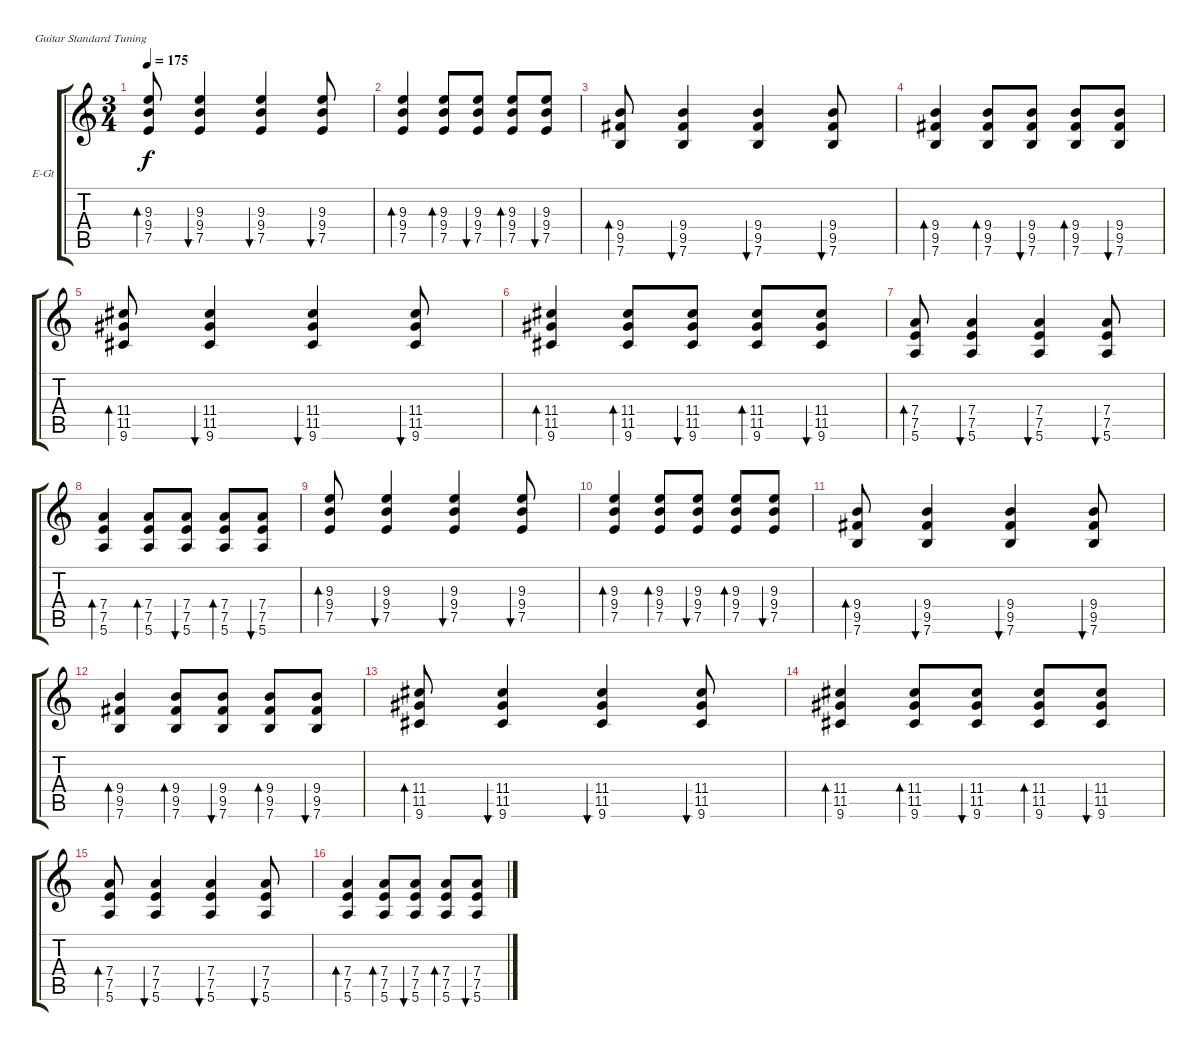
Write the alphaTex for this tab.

\bracketExtendMode groupsimilarinstruments
\firstSystemTrackNameOrientation horizontal
\otherSystemsTrackNameOrientation horizontal
\track ("Rhythm Guitar" "E-Gt") {instrument distortionguitar}
\staff {score tabs}
\tuning (E4 B3 G3 D3 A2 E2)
\ts (3 4)
\tempo 175
\clef g2
\ks c
(9.3 9.4 7.5).8{bd 60 dy f} (9.3 9.4 7.5).4{bu 60} (9.3 9.4 7.5).4{bu 60} (9.3 9.4 7.5).8{bu 60} |
(9.3 9.4 7.5).4{bd 60} (9.3 9.4 7.5).8{bd 60} (9.3 9.4 7.5).8{bu 60} (9.3 9.4 7.5).8{bd 60} (9.3 9.4 7.5).8{bu 60} |
(9.4 9.5 7.6).8{bd 60} (9.4 9.5 7.6).4{bu 60} (9.4 9.5 7.6).4{bu 60} (9.4 9.5 7.6).8{bu 60} |
(9.4 9.5 7.6).4{bd 60} (9.4 9.5 7.6).8{bd 60} (9.4 9.5 7.6).8{bu 60} (9.4 9.5 7.6).8{bd 60} (9.4 9.5 7.6).8{bu 60} |
(11.4 11.5 9.6).8{bd 60} (11.4 11.5 9.6).4{bu 60} (11.4 11.5 9.6).4{bu 60} (11.4 11.5 9.6).8{bu 60} |
(11.4 11.5 9.6).4{bd 60} (11.4 11.5 9.6).8{bd 60} (11.4 11.5 9.6).8{bu 60} (11.4 11.5 9.6).8{bd 60} (11.4 11.5 9.6).8{bu 60} |
(7.4 7.5 5.6).8{bd 60} (7.4 7.5 5.6).4{bu 60} (7.4 7.5 5.6).4{bu 60} (7.4 7.5 5.6).8{bu 60} |
(7.4 7.5 5.6).4{bd 60} (7.4 7.5 5.6).8{bd 60} (7.4 7.5 5.6).8{bu 60} (7.4 7.5 5.6).8{bd 60} (7.4 7.5 5.6).8{bu 60} |
(9.3 9.4 7.5).8{bd 60} (9.3 9.4 7.5).4{bu 60} (9.3 9.4 7.5).4{bu 60} (9.3 9.4 7.5).8{bu 60} |
(9.3 9.4 7.5).4{bd 60} (9.3 9.4 7.5).8{bd 60} (9.3 9.4 7.5).8{bu 60} (9.3 9.4 7.5).8{bd 60} (9.3 9.4 7.5).8{bu 60} |
(9.4 9.5 7.6).8{bd 60} (9.4 9.5 7.6).4{bu 60} (9.4 9.5 7.6).4{bu 60} (9.4 9.5 7.6).8{bu 60} |
(9.4 9.5 7.6).4{bd 60} (9.4 9.5 7.6).8{bd 60} (9.4 9.5 7.6).8{bu 60} (9.4 9.5 7.6).8{bd 60} (9.4 9.5 7.6).8{bu 60} |
(11.4 11.5 9.6).8{bd 60} (11.4 11.5 9.6).4{bu 60} (11.4 11.5 9.6).4{bu 60} (11.4 11.5 9.6).8{bu 60} |
(11.4 11.5 9.6).4{bd 60} (11.4 11.5 9.6).8{bd 60} (11.4 11.5 9.6).8{bu 60} (11.4 11.5 9.6).8{bd 60} (11.4 11.5 9.6).8{bu 60} |
(7.4 7.5 5.6).8{bd 60} (7.4 7.5 5.6).4{bu 60} (7.4 7.5 5.6).4{bu 60} (7.4 7.5 5.6).8{bu 60} |
(7.4 7.5 5.6).4{bd 60} (7.4 7.5 5.6).8{bd 60} (7.4 7.5 5.6).8{bu 60} (7.4 7.5 5.6).8{bd 60} (7.4 7.5 5.6).8{bu 60}
